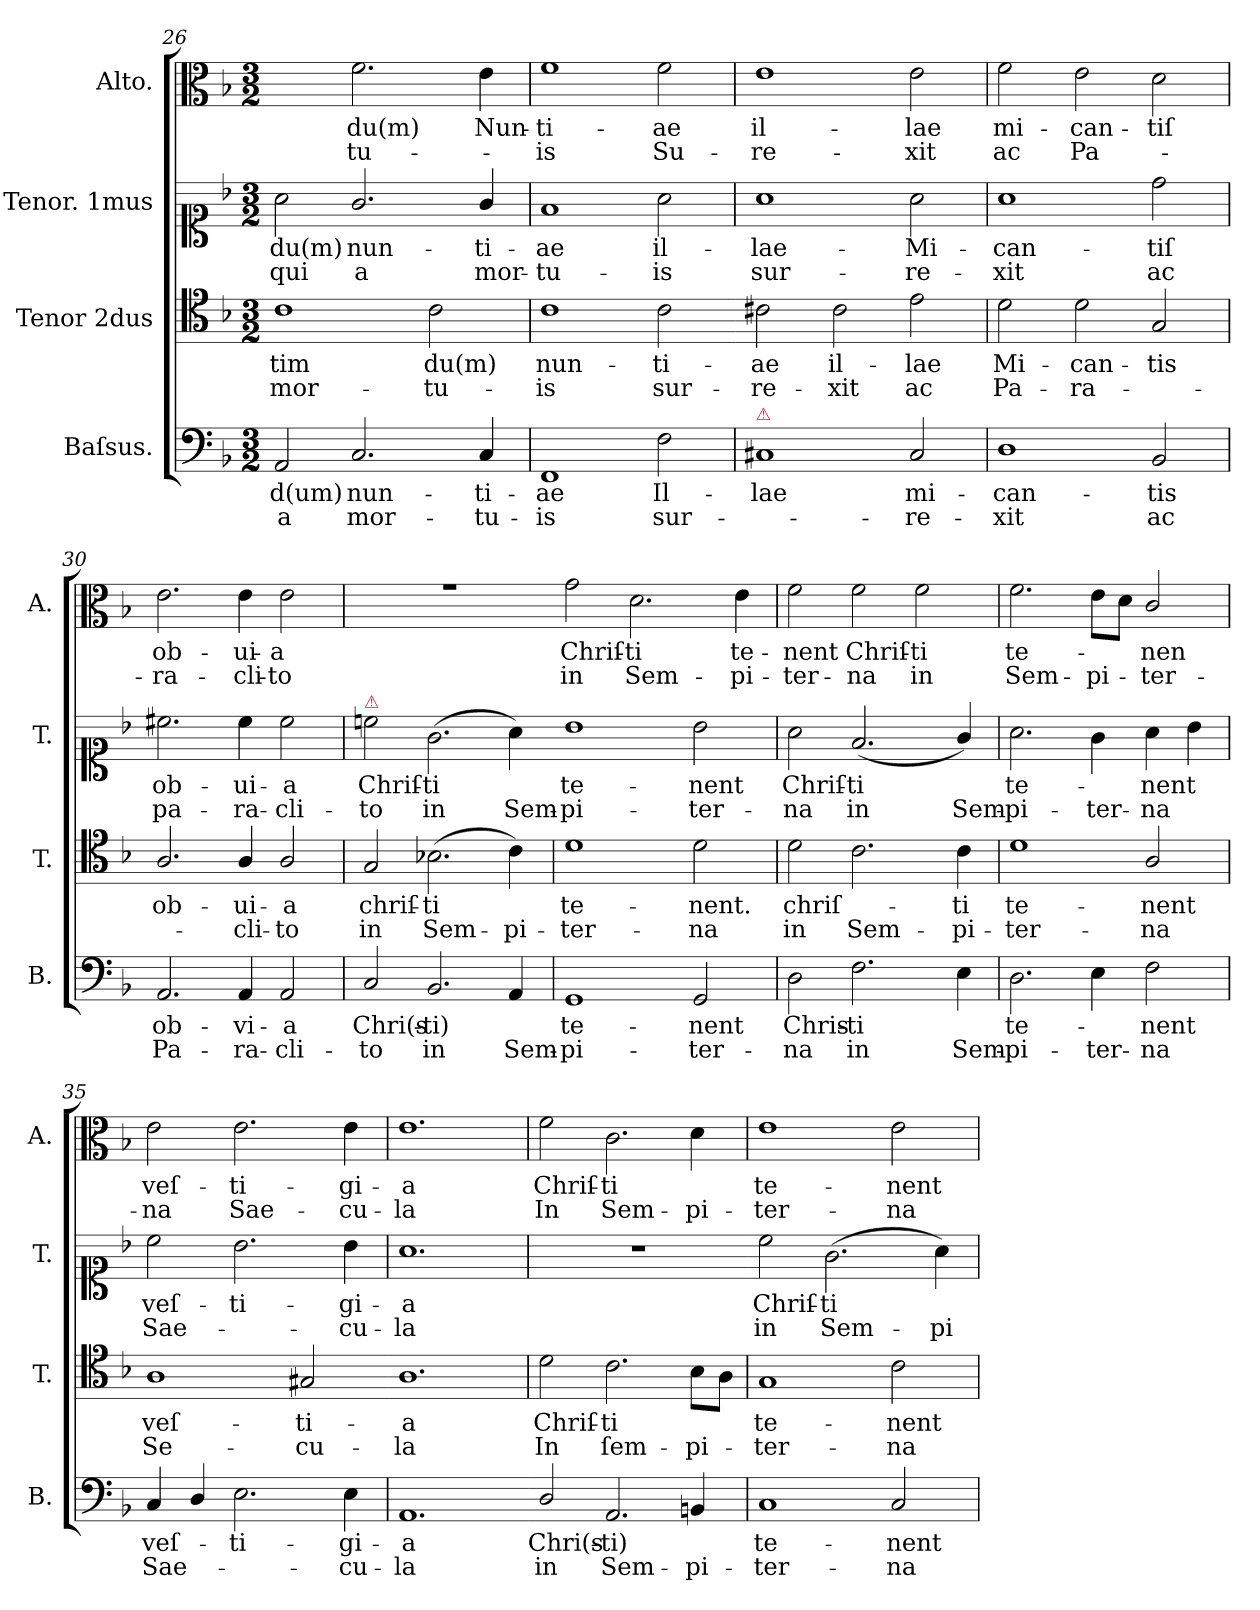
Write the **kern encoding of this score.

**kern	**text	**text	**kern	**text	**text	**kern	**text	**text	**kern	**text	**text
*part4	*part4	*part4	*part3	*part3	*part3	*part2	*part2	*part2	*part1	*part1	*part1
*staff4	*staff4	*staff4	*staff3	*staff3	*staff3	*staff2	*staff2	*staff2	*staff1	*staff1	*staff1
*I"Baſsus.	*	*	*I"Tenor 2dus	*	*	*I"Tenor. 1mus	*	*	*I"Alto.	*	*
*I'B.	*	*	*I'T.	*	*	*I'T.	*	*	*I'A.	*	*
*clefF4	*	*	*clefC4	*	*	*clefC1	*	*	*clefC3	*	*
*k[b-]	*	*	*k[b-]	*	*	*k[b-]	*	*	*k[b-]	*	*
*M3/2	*	*	*M3/2	*	*	*M3/2	*	*	*M3/2	*	*
=26	=26	=26	=26	=26	=26	=26	=26	=26	=26	=26	=26
!	!	!	!	!LO:LY:i	!	!	!	!	!	!	!
2AA/	d(um)	a	1c	-tim	mor-	2a\	du(m)	qui	2ryy	.	.
2.C/	nun-	mor-	.	.	.	2.g/	nun-	a	2.f\	du(m)	-tu-
.	.	.	2c\	du(m)	-tu-	.	.	.	.	.	.
4C/	-ti-	-tu-	.	.	.	4g/	-ti-	mor-	4e\	Nun-	.
=27	=27	=27	=27	=27	=27	=27	=27	=27	=27	=27	=27
1FF	-ae	-is	1c	nun-	-is	1f	-ae	-tu-	1f	-ti-	-is
2F\	Il-	sur-	2c\	-ti-	sur-	2a\	il-	-is	2f\	-ae	Su-
=28	=28	=28	=28-	=28	=28	=28	=28	=28	=28	=28	=28
!LO:TX:a:color=crimson:t=⚠	!	!	!	!	!	!	!	!	!	!	!
1C#X	-lae	.	2c#X\	-ae	-re-	1a	-lae-	sur-	1e	il-	-re-
.	.	.	2c#\	il-	xit	.	.	.	.	.	.
2C#/	mi-	-re-	2e\	-lae	ac	2a\	-Mi-	-re-	2e\	-lae	-xit
=29	=29	=29	=29	=29	=29	=29	=29	=29	=29	=29	=29
1D	-can-	-xit	2d\	Mi-	Pa-	1a	-can-	-xit	2f\	mi-	ac
.	.	.	2d\	-can-	-ra-	.	.	.	2e\	-can-	Pa-
2BB-/	-tis	ac	2G/	-tis	.	2dd\	-tiſ	ac	2d\	-tiſ	.
=30	=30	=30	=30	=30	=30	=30	=30	=30	=30	=30	=30
2.AA/	ob-	Pa-	2.A/	ob-	.	2.cc#X\	ob-	pa-	2.e\	ob-	-ra-
4AA/	-vi-	-ra-	4A/	-ui-	-cli-	4cc#\	-ui-	-ra-	4e\	-ui-	-cli-
2AA/	-a	-cli-	2A/	-a	-to	2cc#\	-a	-cli-	2e\	-a	-to
=31	=31	=31	=31	=31	=31	=31	=31	=31	=31	=31	=31
!	!	!	!	!	!	!LO:TX:a:color=crimson:t=⚠	!	!	!	!	!
2C/	Chri(s-	-to	2G/	chriſ-	in	2ccn\	Chriſ-	-to	1.rg	.	.
2.BB-/	-ti)	in	(<2.B-X\	-ti	Sem-	(>2.g\	-ti	in	.	.	.
4AA/	.	Sem-	4c\)	.	pi-	4a\)	.	Sem-	.	.	.
=32	=32	=32	=32	=32	=32	=32-	=32	=32	=32	=32	=32
1GG	te-	-pi-	1d	te-	-ter-	1b-	te-	-pi-	2g\	Chriſ-	in
.	.	.	.	.	.	.	.	.	2.d\	-ti	Sem-
2GG/	-nent	-ter-	2d\	-nent.	-na	2b-\	-nent	-ter-	.	.	.
.	.	.	.	.	.	.	.	.	4e\	te-	-pi-
=33	=33	=33	=33	=33	=33	=33	=33	=33	=33	=33	=33
!	!LO:LY:i	!	!	!LO:LY:i	!LO:LY:i	!	!LO:LY:i	!	!	!	!
2D\	Chris-	-na	2d\	chriſ-	in	2a\	Chriſ-	-na	2f\	-nent	-ter-
!	!LO:LY:i	!LO:LY:i	!	!	!LO:LY:i	!	!LO:LY:i	!	!	!LO:LY:i	!
2.F\	-ti	in	2.c\	.	Sem-	(<2.f/	-ti	in	2f\	Chriſ-	-na
!	!	!	!	!	!	!	!	!	!	!LO:LY:i	!LO:LY:i
.	.	.	.	.	.	.	.	.	2f\	-ti	in
!	!	!LO:LY:i	!	!LO:LY:i	!LO:LY:i	!	!	!	!	!	!
4E\	.	Sem-	4c\	-ti	-pi-	4g/)	.	Sem-	.	.	.
=34	=34	=34	=34	=34	=34	=34	=34	=34	=34	=34	=34
!	!LO:LY:i	!LO:LY:i	!	!LO:LY:i	!LO:LY:i	!	!LO:LY:i	!	!	!LO:LY:i	!LO:LY:i
2.D\	te-	-pi-	1d	te-	-ter-	2.a\	te-	-pi-	2.f\	te-	Sem-
!	!	!LO:LY:i	!	!	!	!	!	!	!	!	!LO:LY:i
4E\	.	-ter-	.	.	.	4g\	.	-ter-	8e\L	.	-pi-
.	.	.	.	.	.	.	.	.	8d\J	.	.
!	!LO:LY:i	!LO:LY:i	!	!LO:LY:i	!LO:LY:i	!	!LO:LY:i	!	!	!LO:LY:i	!LO:LY:i
2F\	-nent	-na	2A/	-nent	-na	4a\	-nent	-na	2c/	-nen	-ter-
.	.	.	.	.	.	4b-\	.	.	.	.	.
=35	=35	=35	=35	=35	=35	=35	=35	=35	=35	=35	=35
!	!	!	!	!	!	!	!	!	!	!	!LO:LY:i
4C/	veſ-	Sae-	1A	veſ-	Se-	2cc\	veſ-	Sae-	2e\	veſ-	-na
4D/	.	.	.	.	.	.	.	.	.	.	.
2.E\	-ti-	.	.	.	.	2.b-\	-ti-	.	2.e\	-ti-	Sae-
.	.	.	2G#X/	-ti-	-cu-	.	.	.	.	.	.
4E\	-gi-	-cu-	.	.	.	4b-\	-gi-	-cu-	4e\	-gi-	-cu-
=36	=36	=36	=36-	=36	=36	=36	=36	=36	=36	=36	=36
1.AA	-a	-la	1.A	-a	-la	1.a	-a	-la	1.e	-a	-la
=37-	=37	=37	=37	=37	=37	=37	=37	=37	=37	=37	=37
2D/	Chri(s-	in	2d\	Chriſ-	In	1.r	.	.	2f\	Chriſ-	In
2.AA/	-ti)	Sem-	2.c\	-ti	ſem-	.	.	.	2.c\	-ti	Sem-
4BBn/	.	-pi-	8B-\L	.	pi-	.	.	.	4d\	.	-pi-
.	.	.	8A\J	.	.	.	.	.	.	.	.
=38	=38	=38	=38	=38	=38	=38-	=38	=38	=38	=38	=38
1C	te-	-ter-	1G	te-	-ter-	2cc\	Chriſ-	in	1e	te-	-ter-
.	.	.	.	.	.	(>2.g\	-ti	Sem-	.	.	.
2C/	-nent	-na	2c\	-nent	-na	.	.	.	2e\	-nent	-na
.	.	.	.	.	.	4a\)	.	-pi-	.	.	.
=	=	=	=	=	=	=	=	=	=	=	=
*-	*-	*-	*-	*-	*-	*-	*-	*-	*-	*-	*-
